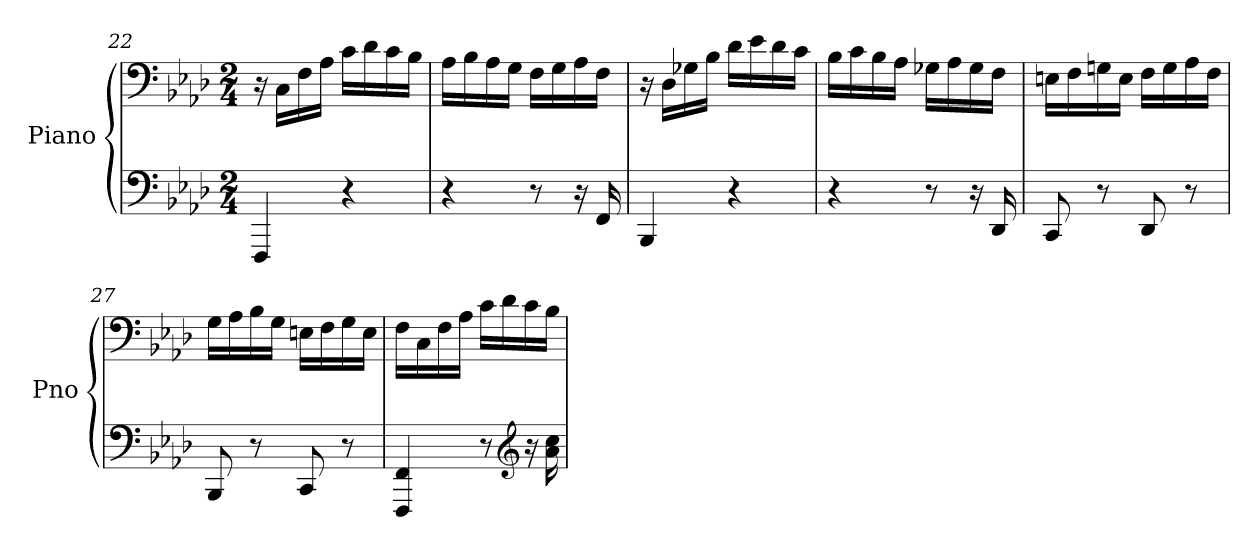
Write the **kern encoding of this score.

**kern	**kern
*part1	*part1
*staff2	*staff1
*I"Piano	*
*I'Pno	*
*clefF4	*clefF4
*k[b-e-a-d-]	*k[b-e-a-d-]
*M2/4	*M2/4
=22	=22
4FFF/	16r
.	16C\LL
.	16F\
.	16A-\JJ
4r	16c\LL
.	16d-\
.	16c\
.	16B-\JJ
=23	=23
4r	16A-\LL
.	16B-\
.	16A-\
.	16G\JJ
8r	16F\LL
.	16G\
16r	16A-\
16FF/	16F\JJ
=24	=24
4BBB-/	16r
.	16D-\LL
.	16G-X\
.	16B-\JJ
4r	16d-\LL
.	16e-\
.	16d-\
.	16c\JJ
=25	=25
4r	16B-\LL
.	16c\
.	16B-\
.	16A-\JJ
8r	16G-X\LL
.	16A-\
16r	16G-\
16DD-/	16F\JJ
!!LO:PB:g=z
=26	=26
8CC/	16En\LL
.	16F\
8r	16Gn\
.	16E\JJ
8DD-/	16F\LL
.	16G\
8r	16A-\
.	16F\JJ
=27	=27
8BBB-/	16G\LL
.	16A-\
8r	16B-\
.	16G\JJ
8CC/	16En\LL
.	16F\
8r	16G\
.	16E\JJ
=28	=28
4FFF/ 4FF/	16F\LL
.	16C\
.	16F\
.	16A-\JJ
8r	16c\LL
.	16d-\
*clefG2	*
16r	16c\
16a-\ 16cc\	16B-\JJ
=	=
*-	*-
